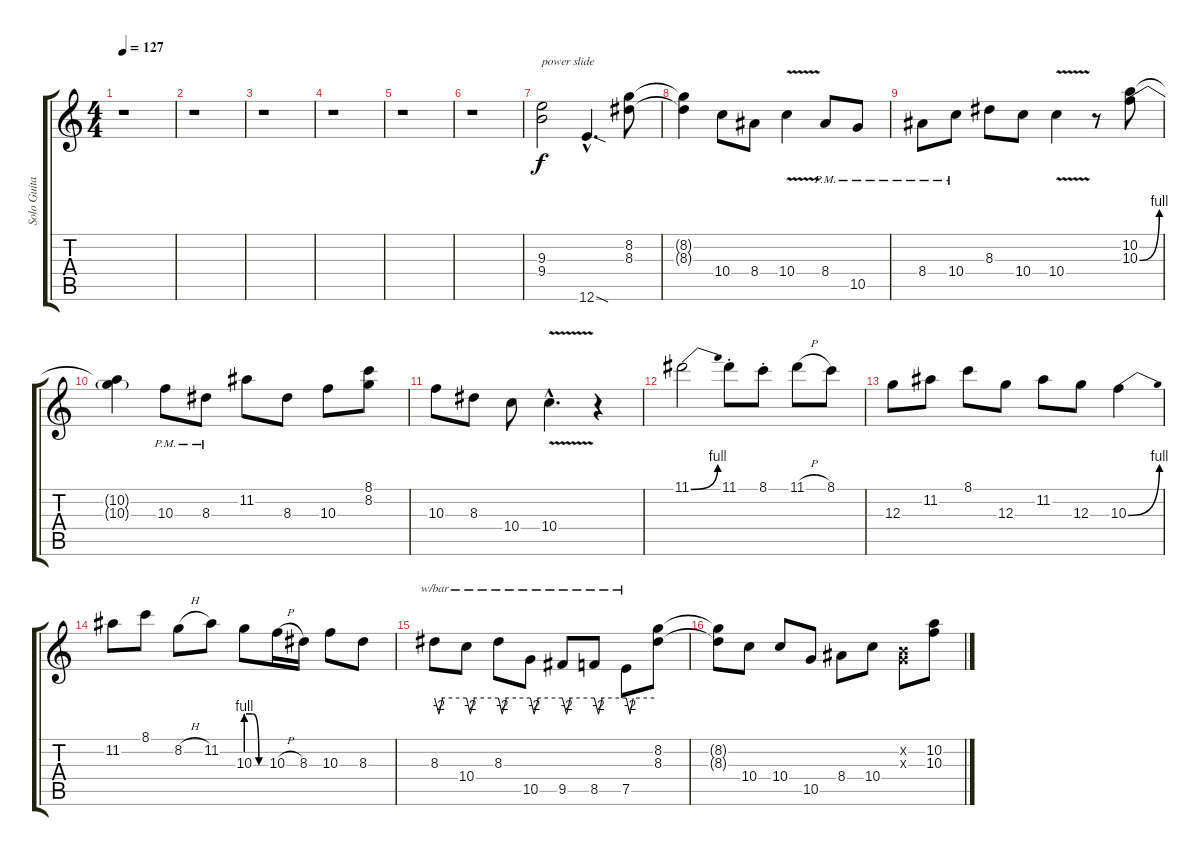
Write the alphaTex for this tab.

\track ("Solo Guitar" "Solo Guita") {instrument overdrivenguitar}
\staff {score tabs}
\tuning (E4 B3 G3 D3 A2 E2) {hide}
\ts (4 4)
\tempo 127
\clef g2
\ks c
r.1{dy f} |
r.1 |
r.1 |
r.1 |
r.1 |
r.1 |
(9.3 9.4).2{txt "power slide" instrument guitarfretnoise} 12.6{sod hac}.4{d instrument overdrivenguitar} (8.2 8.3).8 |
(8.2{t} 8.3{t}).4 10.4.8 8.4.8 10.4{v}.4 8.4{pm}.8 10.5{pm}.8 |
8.4{pm}.8 10.4{pm}.8 8.3.8 10.4.8 10.4{v}.4 r.8 (10.2 10.3{be (bend 0 0 60 4)}).8 |
(10.2{t} 10.3{t}).4 10.3{pm}.8 8.3{pm}.8 11.2.8 8.3.8 10.3.8 (8.1 8.2).8 |
10.3.8 8.3.8 10.4.8 10.4{v hac}.4{d} r.4 |
11.1{be (bend 0 0 60 4)}.2 11.1{st}.8 8.1{st}.8 11.1{h}.8 8.1.8 |
12.3.8 11.2.8 8.1.8 12.3.8 11.2.8 12.3.8 10.3{be (bend 0 0 60 4)}.4 |
11.2.8 8.1.8 8.2{h}.8 11.2.8 10.3{be (custom 0 4 20 4 40 0 60 0)}.8 10.3{h}.16 8.3.16 10.3.8 8.3.8 |
8.3.8{tbe (custom default 0 0 8 -8 15 0 60 0)} 10.4.8{tbe (custom default 0 0 7 -8 15 0 60 0)} 8.3.8{tbe (custom default 0 0 7 -8 15 0 60 0)} 10.5.8{tbe (custom default 0 0 7 -8 15 0 60 0)} 9.5.8{tbe (custom default 0 0 8 -8 15 0 60 0)} 8.5.8{tbe (custom default 0 0 8 -8 15 0 60 0)} 7.5.8{tbe (custom default 0 0 8 -8 15 0 60 0)} (8.2 8.3).8 |
(8.2{t} 8.3{t}).8 10.4.8 10.4.8 10.5.8 8.4.8 10.4.8 (0.2{x} 0.3{x}).8 (10.2 10.3).8
